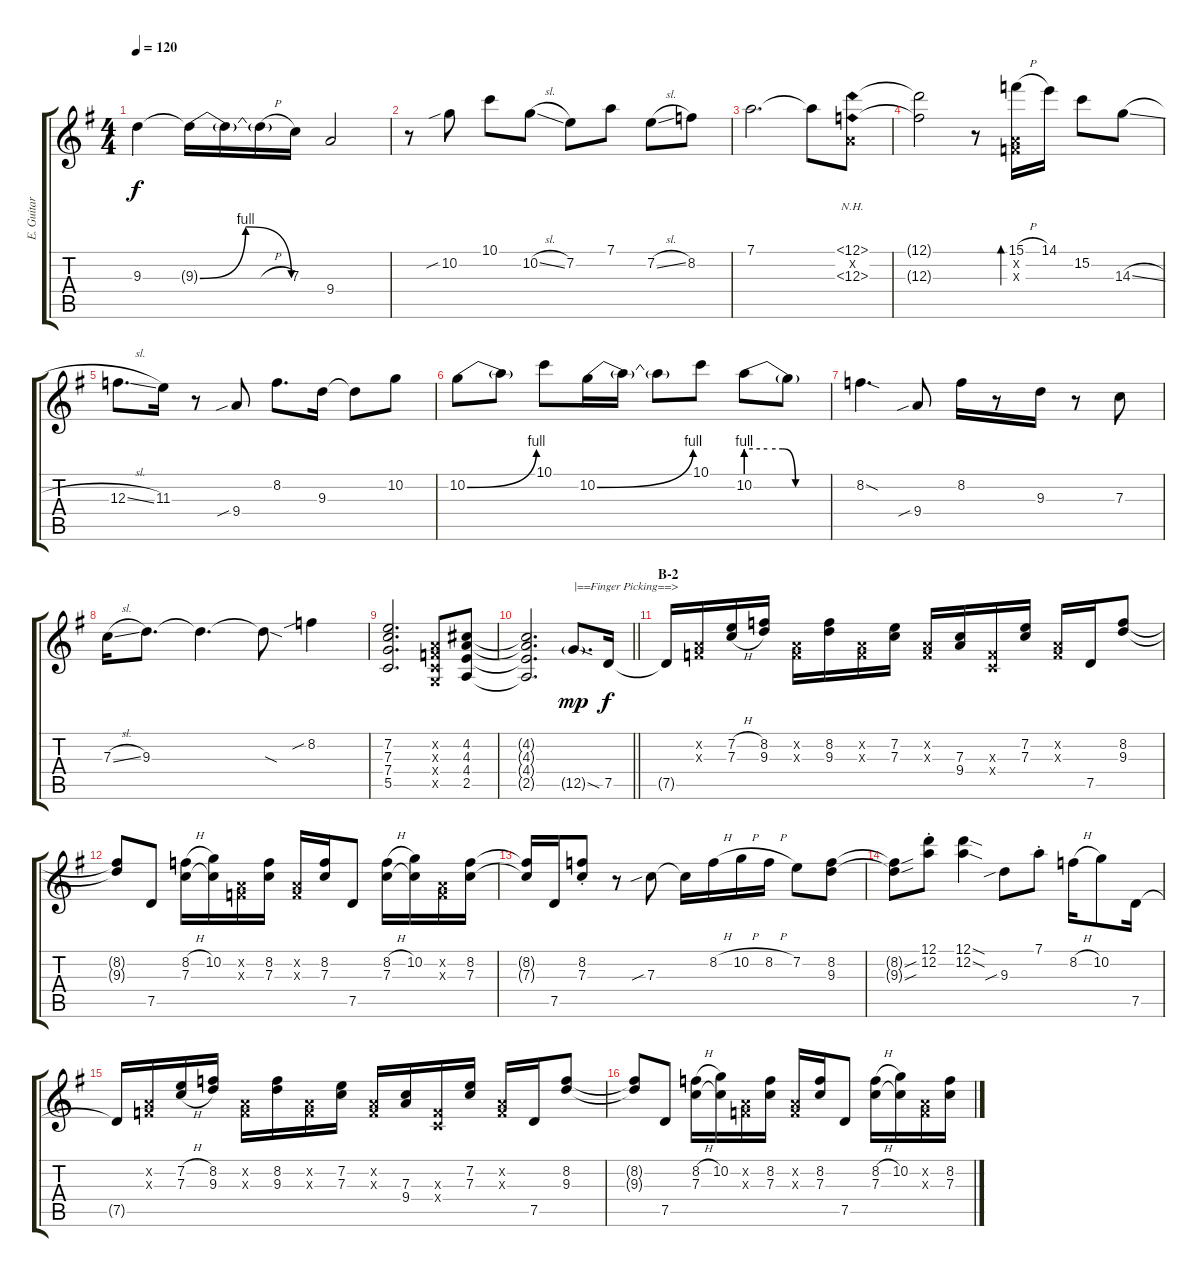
\track ("E. Guitar III" "E. Guitar ") {instrument overdrivenguitar}
\staff {score tabs}
\tuning (D4 A3 F3 C3 G2 D2) {hide}
\ts (4 4)
\tempo 120
\clef g2
\ks g
9.3.4{dy f} 9.3{be (bendrelease 0 0 30 4 30 4 60 0) t}.16 9.3{t}.16 9.3{h t}.16 7.3.16 9.4.2 |
r.8 10.2{sib}.8 10.1.8 10.2{sl}.8 7.2.8 7.1.8 7.2{sl}.8 8.2.8 |
7.1.2{d} 7.1{t}.8 (12.1{nh} 0.2{x} 12.3{nh}).8 |
(12.1{t} 12.3{t}).2 r.8 (15.1{h} 0.2{x} 0.3{x}).16{bd 480} 14.1.16 15.2.8 14.3{sl}.8 |
12.3{sl}.8{d} 11.3.16 r.8 9.4{sib}.8 8.2.8{d} 9.3.16 9.3{t}.8 10.2.8 |
10.2{be (bend 0 0 60 4)}.8 10.2{t}.8 10.1.8 10.2{be (bend 0 0 60 4)}.16 10.2{t}.16 10.2{t}.8 10.1.8 10.2{be (custom 0 4 15 4 26 4 35 0 60 0)}.8 10.2{t}.8 |
8.2{sod}.4{d} 9.4{sib}.8 8.2.16 r.8 9.3.16 r.8 7.3.8 |
7.3{sl}.16 9.3.8{d} 9.3{t}.4{d} 9.3{sod t}.8 8.2{sib}.4 |
(7.2 7.3 7.4 5.5).2{d} (0.2{x} 0.3{x} 0.4{x} 0.5{x}).8 (4.2 4.3 4.4 2.5).8 |
\barLineRight lightlight
(4.2{t} 4.3{t} 4.4{t} 2.5{t}).2{d} 12.5{sod g}.8{d txt "|==Finger Picking==>" dy mp} 7.5.16{dy f} |
\section ("" "B-2")
7.5{t}.16 (0.2{x} 0.3{x}).16 (7.2{h} 7.3{h}).16 (8.2 9.3).16 (0.2{x} 0.3{x}).16 (8.2 9.3).16 (0.2{x} 0.3{x}).16 (7.2 7.3).16 (0.2{x} 0.3{x}).16 (7.3 9.4).16 (0.3{x} 0.4{x}).16 (7.2 7.3).16 (0.2{x} 0.3{x}).16 7.5.16 (8.2 9.3).8 |
(8.2{t} 9.3{t}).8 7.5.8 (8.2{h} 7.3).16 (10.2 7.3{t}).16 (0.2{x} 0.3{x}).16 (8.2 7.3).16 (0.2{x} 0.3{x}).16 (8.2 7.3).16 7.5.8 (8.2{h} 7.3).16 (10.2 7.3{t}).16 (0.2{x} 0.3{x}).16 (8.2 7.3).16 |
(8.2{t} 7.3{t}).16 7.5.16 (8.2{st} 7.3{st}).8 r.8 7.3{sib}.8 7.3{t}.16 8.2{h}.16 10.2{h}.16 8.2{h}.16 7.2.8 (8.2 9.3).8 |
(8.2{sou t} 9.3{sou t}).8 (12.1{st} 12.2{st}).8 (12.1{sod} 12.2{sod}).4 9.3{sib}.8 7.1{st}.8 8.2{h}.16 10.2.8 7.5.16 |
7.5{t}.16 (0.2{x} 0.3{x}).16 (7.2{h} 7.3{h}).16 (8.2 9.3).16 (0.2{x} 0.3{x}).16 (8.2 9.3).16 (0.2{x} 0.3{x}).16 (7.2 7.3).16 (0.2{x} 0.3{x}).16 (7.3 9.4).16 (0.3{x} 0.4{x}).16 (7.2 7.3).16 (0.2{x} 0.3{x}).16 7.5.16 (8.2 9.3).8 |
(8.2{t} 9.3{t}).8 7.5.8 (8.2{h} 7.3).16 (10.2 7.3{t}).16 (0.2{x} 0.3{x}).16 (8.2 7.3).16 (0.2{x} 0.3{x}).16 (8.2 7.3).16 7.5.8 (8.2{h} 7.3).16 (10.2 7.3{t}).16 (0.2{x} 0.3{x}).16 (8.2 7.3).16
